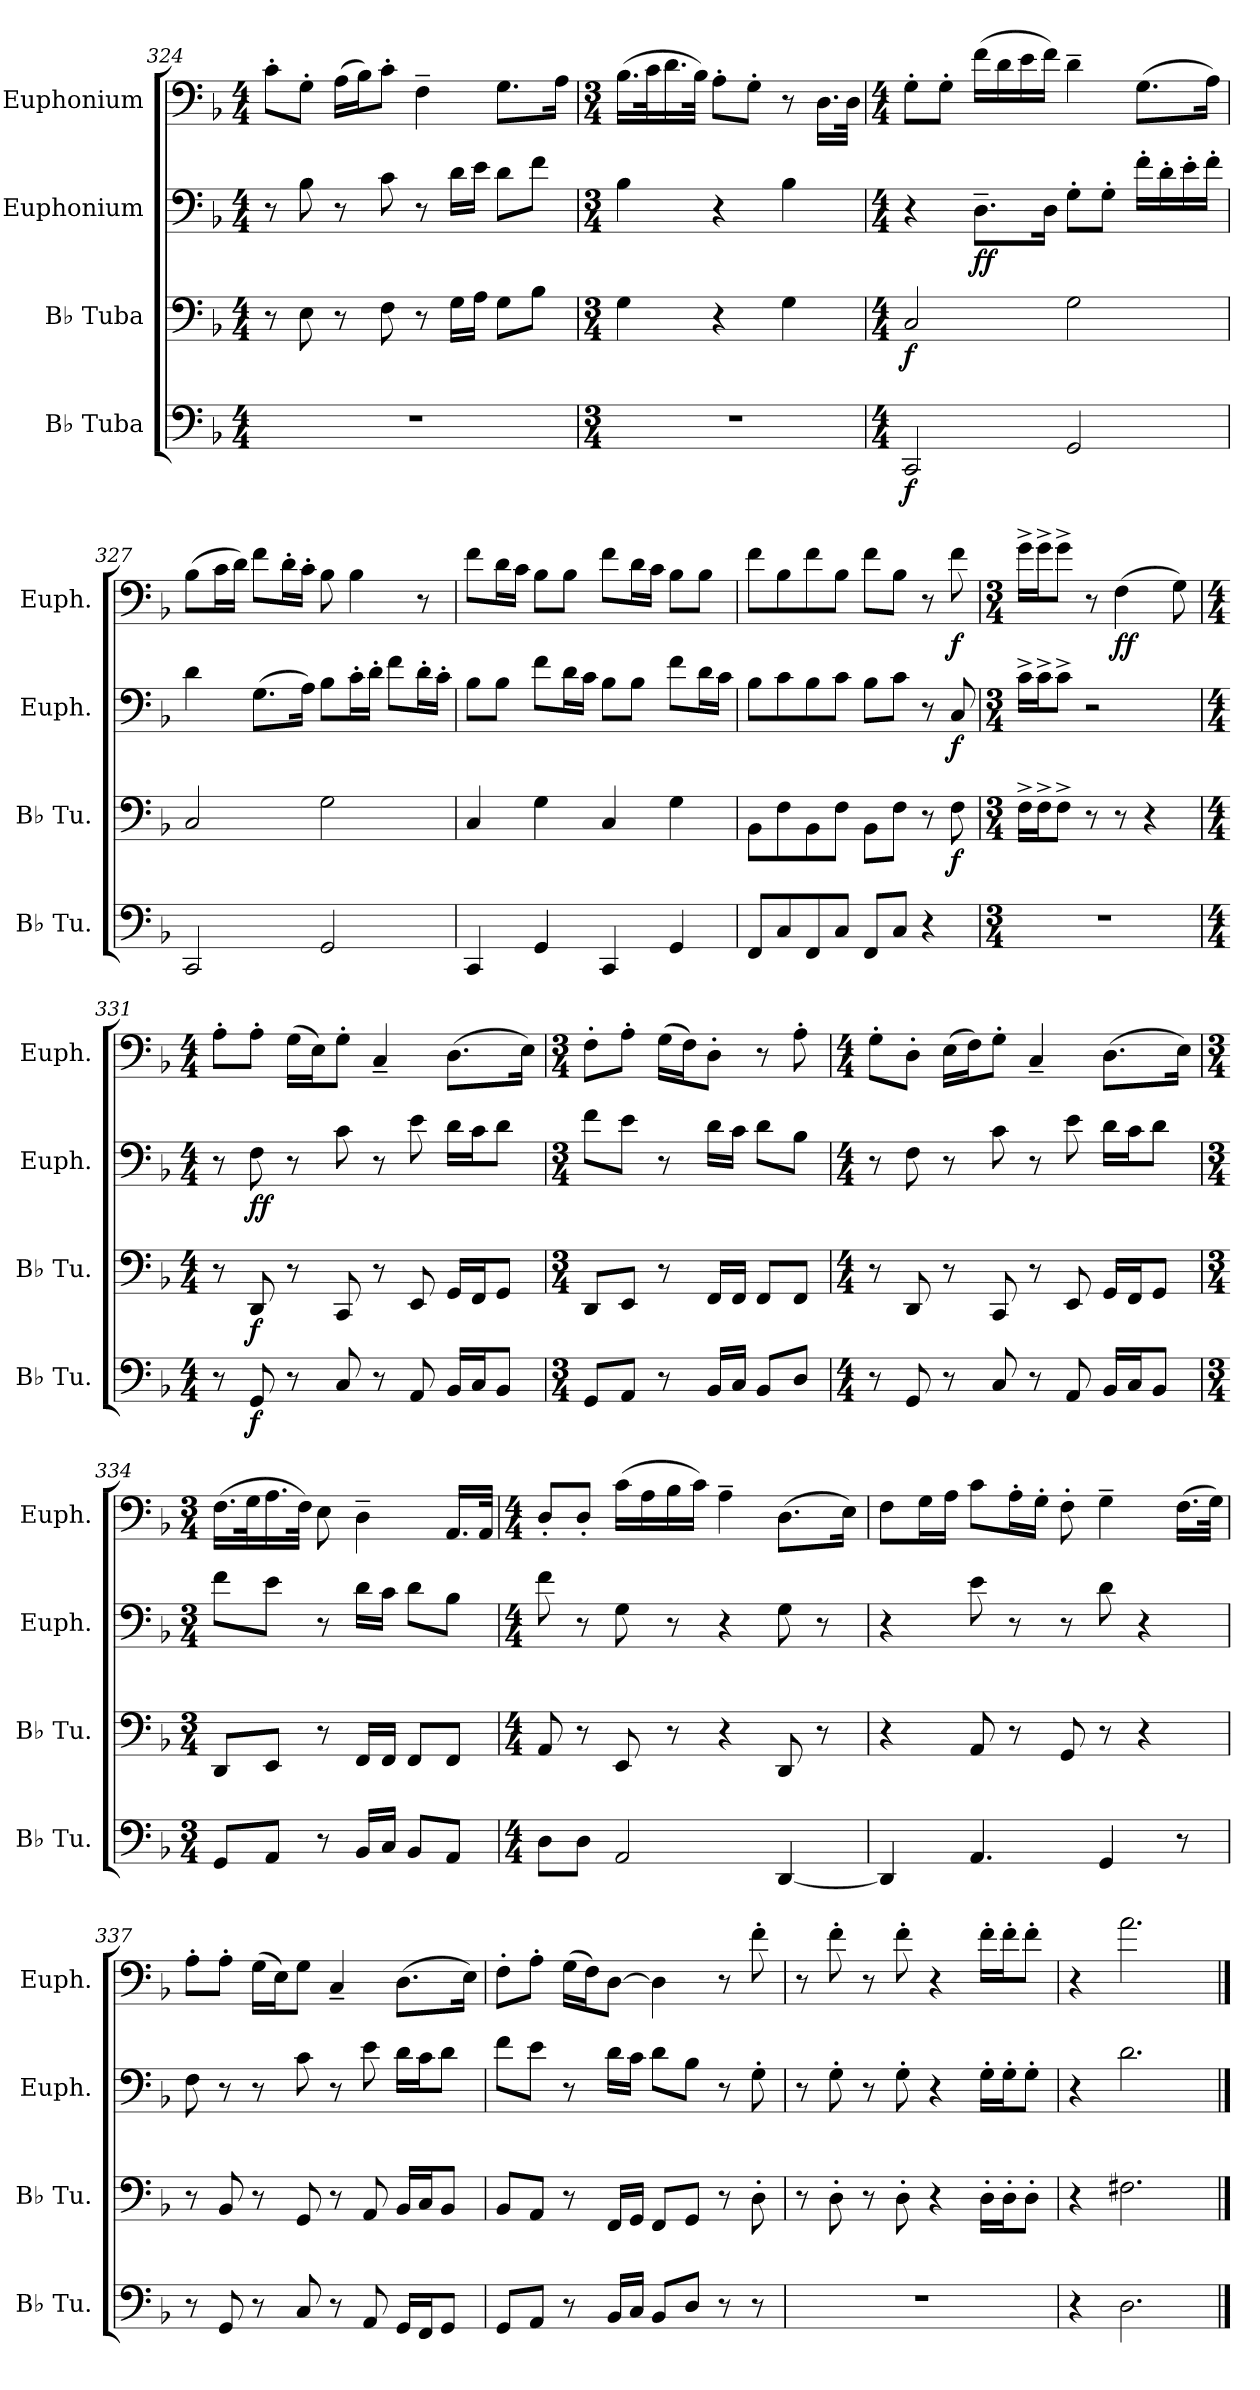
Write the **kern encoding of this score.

**kern	**dynam	**kern	**dynam	**kern	**dynam	**kern	**dynam
*part4	*part4	*part3	*part3	*part2	*part2	*part1	*part1
*staff4	*staff4	*staff3	*staff3	*staff2	*staff2	*staff1	*staff1
*I"B♭ Tuba	*	*I"B♭ Tuba	*	*I"Euphonium	*	*I"Euphonium	*
*I'B♭ Tu.	*	*I'B♭ Tu.	*	*I'Euph.	*	*I'Euph.	*
!!LO:PB:g=z
*clefF4	*	*clefF4	*	*clefF4	*	*clefF4	*
*k[b-]	*	*k[b-]	*	*k[b-]	*	*k[b-]	*
*M4/4	*	*M4/4	*	*M4/4	*	*M4/4	*
=324	=324	=324	=324	=324	=324	=324	=324
1r	.	8r	.	8r	.	8c'\L	.
.	.	8E\	.	8B-\	.	8G'\J	.
.	.	8r	.	8r	.	(16A\LL	.
.	.	.	.	.	.	16B-\J)	.
.	.	8F\	.	8c\	.	8c'\J	.
.	.	8r	.	8r	.	4F~\	.
.	.	16G\LL	.	16d\LL	.	.	.
.	.	16A\JJ	.	16e\JJ	.	.	.
.	.	8G\L	.	8d\L	.	8.G\L	.
.	.	8B-\J	.	8f\J	.	.	.
.	.	.	.	.	.	16A\Jk	.
=325	=325	=325	=325	=325	=325	=325	=325
*M3/4	*	*M3/4	*	*M3/4	*	*M3/4	*
2.r	.	4G\	.	4B-\	.	(16.B-\LL	.
.	.	.	.	.	.	32c\K	.
.	.	.	.	.	.	16.d\	.
.	.	.	.	.	.	32B-\JJk)	.
.	.	4r	.	4r	.	8A'\L	.
.	.	.	.	.	.	8G'\J	.
.	.	4G\	.	4B-\	.	8r	.
.	.	.	.	.	.	16.D\LL	.
.	.	.	.	.	.	32D\JJk	.
=326	=326	=326	=326	=326	=326	=326	=326
*M4/4	*	*M4/4	*	*M4/4	*	*M4/4	*
!	!LO:DY:b	!	!LO:DY:b	!	!	!	!
2CC/	f	2C/	f	4r	.	8G'\L	.
.	.	.	.	.	.	8G'\J	.
!	!	!	!	!	!LO:DY:b	!	!
.	.	.	.	8.D~\L	ff	(16f\LL	.
.	.	.	.	.	.	16d\	.
.	.	.	.	.	.	16e\	.
.	.	.	.	16D\Jk	.	16f\JJ)	.
2GG/	.	2G\	.	8G'\L	.	4d~\	.
.	.	.	.	8G'\J	.	.	.
.	.	.	.	16f'\LL	.	(8.G\L	.
.	.	.	.	16d'\	.	.	.
.	.	.	.	16e'\	.	.	.
.	.	.	.	16f'\JJ	.	16A\Jk)	.
!!LO:LB:g=z
=327	=327	=327	=327	=327	=327	=327	=327
2CC/	.	2C/	.	4d\	.	(8B-\L	.
.	.	.	.	.	.	16c\L	.
.	.	.	.	.	.	16d\JJ)	.
.	.	.	.	(8.G\L	.	8f\L	.
.	.	.	.	.	.	16d'\L	.
.	.	.	.	16A\Jk)	.	16c'\JJ	.
2GG/	.	2G\	.	8B-\L	.	8B-\	.
.	.	.	.	16c'\L	.	4B-\	.
.	.	.	.	16d'\JJ	.	.	.
.	.	.	.	8f\L	.	.	.
.	.	.	.	16d'\L	.	8r	.
.	.	.	.	16c'\JJ	.	.	.
=328	=328	=328	=328	=328	=328	=328	=328
4CC/	.	4C/	.	8B-\L	.	8f\L	.
.	.	.	.	8B-\J	.	16d\L	.
.	.	.	.	.	.	16c\JJ	.
4GG/	.	4G\	.	8f\L	.	8B-\L	.
.	.	.	.	16d\L	.	8B-\J	.
.	.	.	.	16c\JJ	.	.	.
4CC/	.	4C/	.	8B-\L	.	8f\L	.
.	.	.	.	8B-\J	.	16d\L	.
.	.	.	.	.	.	16c\JJ	.
4GG/	.	4G\	.	8f\L	.	8B-\L	.
.	.	.	.	16d\L	.	8B-\J	.
.	.	.	.	16c\JJ	.	.	.
=329	=329	=329	=329	=329	=329	=329	=329
8FF/L	.	8BB-\L	.	8B-\L	.	8f\L	.
8C/	.	8F\	.	8c\	.	8B-\	.
8FF/	.	8BB-\	.	8B-\	.	8f\	.
8C/J	.	8F\J	.	8c\J	.	8B-\J	.
8FF/L	.	8BB-\L	.	8B-\L	.	8f\L	.
8C/J	.	8F\J	.	8c\J	.	8B-\J	.
4r	.	8r	.	8r	.	8r	.
!	!	!	!LO:DY:b	!	!LO:DY:b	!	!LO:DY:b
.	.	8F\	f	8C/	f	8f\	f
!!LO:LB:g=z
=330	=330	=330	=330	=330	=330	=330	=330
*M3/4	*	*M3/4	*	*M3/4	*	*M3/4	*
2.r	.	16F^\LL	.	16c^\LL	.	16g^\LL	.
.	.	16F^\J	.	16c^\J	.	16g^\J	.
.	.	8F^\J	.	8c^\J	.	8g^\J	.
.	.	8r	.	2r	.	8r	.
!	!	!	!	!	!	!	!LO:DY:b
.	.	8r	.	.	.	(4F\	ff
.	.	4r	.	.	.	.	.
.	.	.	.	.	.	8G\)	.
=331	=331	=331	=331	=331	=331	=331	=331
*M4/4	*	*M4/4	*	*M4/4	*	*M4/4	*
8r	.	8r	.	8r	.	8A'\L	.
!	!LO:DY:b	!	!LO:DY:b	!	!LO:DY:b	!	!
8GG/	f	8DD/	f	8F\	ff	8A'\J	.
8r	.	8r	.	8r	.	(16G\LL	.
.	.	.	.	.	.	16E\J)	.
8C/	.	8CC/	.	8c\	.	8G'\J	.
8r	.	8r	.	8r	.	4C~/	.
8AA/	.	8EE/	.	8e\	.	.	.
16BB-/LL	.	16GG/LL	.	16d\LL	.	(8.D\L	.
16C/J	.	16FF/J	.	16c\J	.	.	.
8BB-/J	.	8GG/J	.	8d\J	.	.	.
.	.	.	.	.	.	16E\Jk)	.
=332	=332	=332	=332	=332	=332	=332	=332
*M3/4	*	*M3/4	*	*M3/4	*	*M3/4	*
8GG/L	.	8DD/L	.	8f\L	.	8F'\L	.
8AA/J	.	8EE/J	.	8e\J	.	8A'\J	.
8r	.	8r	.	8r	.	(16G\LL	.
.	.	.	.	.	.	16F\J)	.
16BB-/LL	.	16FF/LL	.	16d\LL	.	8D'\J	.
16C/JJ	.	16FF/JJ	.	16c\JJ	.	.	.
8BB-/L	.	8FF/L	.	8d\L	.	8r	.
8D/J	.	8FF/J	.	8B-\J	.	8A'\	.
!!LO:PB:g=z
=333	=333	=333	=333	=333	=333	=333	=333
*M4/4	*	*M4/4	*	*M4/4	*	*M4/4	*
8r	.	8r	.	8r	.	8G'\L	.
8GG/	.	8DD/	.	8F\	.	8D'\J	.
8r	.	8r	.	8r	.	(16E\LL	.
.	.	.	.	.	.	16F\J)	.
8C/	.	8CC/	.	8c\	.	8G'\J	.
8r	.	8r	.	8r	.	4C~/	.
8AA/	.	8EE/	.	8e\	.	.	.
16BB-/LL	.	16GG/LL	.	16d\LL	.	(8.D\L	.
16C/J	.	16FF/J	.	16c\J	.	.	.
8BB-/J	.	8GG/J	.	8d\J	.	.	.
.	.	.	.	.	.	16E\Jk)	.
=334	=334	=334	=334	=334	=334	=334	=334
*M3/4	*	*M3/4	*	*M3/4	*	*M3/4	*
8GG/L	.	8DD/L	.	8f\L	.	(16.F\LL	.
.	.	.	.	.	.	32G\K	.
8AA/J	.	8EE/J	.	8e\J	.	16.A\	.
.	.	.	.	.	.	32F\JJk)	.
8r	.	8r	.	8r	.	8E\	.
16BB-/LL	.	16FF/LL	.	16d\LL	.	4D~\	.
16C/JJ	.	16FF/JJ	.	16c\JJ	.	.	.
8BB-/L	.	8FF/L	.	8d\L	.	.	.
8AA/J	.	8FF/J	.	8B-\J	.	16.AA/LL	.
.	.	.	.	.	.	32AA/JJk	.
=335	=335	=335	=335	=335	=335	=335	=335
*M4/4	*	*M4/4	*	*M4/4	*	*M4/4	*
8D\L	.	8AA/	.	8f\	.	8D'/L	.
8D\J	.	8r	.	8r	.	8D'/J	.
2AA/	.	8EE/	.	8G\	.	(16c\LL	.
.	.	.	.	.	.	16A\	.
.	.	8r	.	8r	.	16B-\	.
.	.	.	.	.	.	16c\JJ)	.
.	.	4r	.	4r	.	4A~\	.
[4DD/	.	8DD/	.	8G\	.	(8.D\L	.
.	.	8r	.	8r	.	.	.
.	.	.	.	.	.	16E\Jk)	.
!!LO:LB:g=z
=336	=336	=336	=336	=336	=336	=336	=336
4DD/]	.	4r	.	4r	.	8F\L	.
.	.	.	.	.	.	16G\L	.
.	.	.	.	.	.	16A\JJ	.
4.AA/	.	8AA/	.	8e\	.	8c\L	.
.	.	8r	.	8r	.	16A'\L	.
.	.	.	.	.	.	16G'\JJ	.
.	.	8GG/	.	8r	.	8F'\	.
4GG/	.	8r	.	8d\	.	4G~\	.
.	.	4r	.	4r	.	.	.
8r	.	.	.	.	.	(16.F\LL	.
.	.	.	.	.	.	32G\JJk)	.
=337	=337	=337	=337	=337	=337	=337	=337
8r	.	8r	.	8F\	.	8A'\L	.
8GG/	.	8BB-/	.	8r	.	8A'\J	.
8r	.	8r	.	8r	.	(16G\LL	.
.	.	.	.	.	.	16E\J)	.
8C/	.	8GG/	.	8c\	.	8G\J	.
8r	.	8r	.	8r	.	4C~/	.
8AA/	.	8AA/	.	8e\	.	.	.
16GG/LL	.	16BB-/LL	.	16d\LL	.	(8.D\L	.
16FF/J	.	16C/J	.	16c\J	.	.	.
8GG/J	.	8BB-/J	.	8d\J	.	.	.
.	.	.	.	.	.	16E\Jk)	.
=338	=338	=338	=338	=338	=338	=338	=338
8GG/L	.	8BB-/L	.	8f\L	.	8F'\L	.
8AA/J	.	8AA/J	.	8e\J	.	8A'\J	.
8r	.	8r	.	8r	.	(16G\LL	.
.	.	.	.	.	.	16F\J)	.
16BB-/LL	.	16FF/LL	.	16d\LL	.	[8D\J	.
16C/JJ	.	16GG/JJ	.	16c\JJ	.	.	.
8BB-/L	.	8FF/L	.	8d\L	.	4D\]	.
8D/J	.	8GG/J	.	8B-\J	.	.	.
8r	.	8r	.	8r	.	8r	.
8r	.	8D'\	.	8G'\	.	8f'\	.
!!LO:LB:g=z
=339	=339	=339	=339	=339	=339	=339	=339
1r	.	8r	.	8r	.	8r	.
.	.	8D'\	.	8G'\	.	8f'\	.
.	.	8r	.	8r	.	8r	.
.	.	8D'\	.	8G'\	.	8f'\	.
.	.	4r	.	4r	.	4r	.
.	.	16D'\LL	.	16G'\LL	.	16f'\LL	.
.	.	16D'\J	.	16G'\J	.	16f'\J	.
.	.	8D'\J	.	8G'\J	.	8f'\J	.
=340	=340	=340	=340	=340	=340	=340	=340
4r	.	4r	.	4r	.	4r	.
2.D\	.	2.F#X\	.	2.d\	.	2.a\	.
==	==	==	==	==	==	==	==
*-	*-	*-	*-	*-	*-	*-	*-
